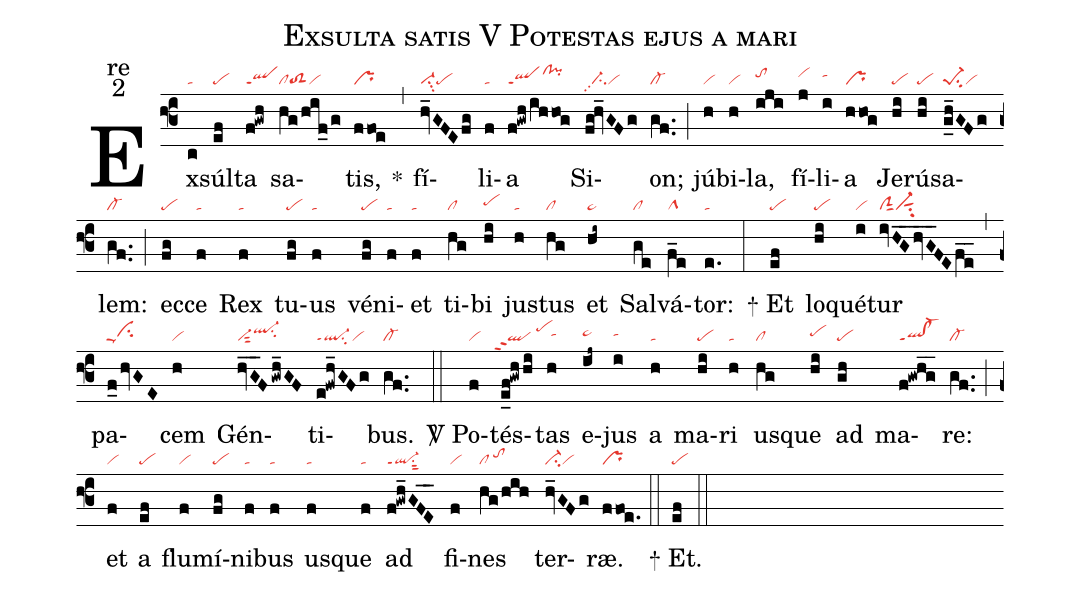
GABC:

name:Exsulta satis V Potestas ejus a mari;
office-part:re;
mode:2;
nabc-lines:1;
%%
(f3) Ex(c|ta)súl(ef|pe)ta(f!gwh|qlppt1) sa(hg/hif_/g|cltoS2vi)tis,(ffoe|pr) <sp>*</sp>(,) fí(hv_GFE/fg|vi-su3pe)li(f|ta)a(f!gwhihhog|qlppt1clhj!pihj) Si(fg!hv_GFg|//ci-pp2vi)on;(gf..|cl-) (;) jú(h|vi)bi(h|vi)la,(iji|tohi) fí(j|vihi)li(i|tahi)a(hhog|pr) Je(hi|pe)rú(hi|pe)sa(g_h_GFg|pe-1su2vi)lem:(gf..|cl-) (;) ec(fg|pe)ce(f|ta) Rex(f|ta) tu(fg|pe)us(f|ta) vé(fg|pe)ni(f|ta)et(f|ta) ti(hg|cl)bi(hi|pehh) jus(h|ta)tus(hg|cl) et(hi~|pe~) Sal(ge|cl)vá(f_e|clS1)tor:(e.|ta) (:)

<sp>+</sp> Et(ef|pe) lo(hi|pe)qué(i|vi)tur(ivH_G_hv_G_FEfe__|clSsut1vi-sut1su2) (,) pa(f_0/hvGE|cippu1)cem(h|vi) Gén(hv_G_Fgwh_GF|vi-sut2ql-hisu2)ti(e!fwh_GFg|ql-ppt1su2vi)bus.(gf..|cl-) (::)

<sp>V/</sp> Po(f|vi)tés(e_f!gwhhi|``qlppt2/pehj)tas(h|/tahh) e(ij~|pe~hh)jus(i|tahh) a(h|ta) ma(hi|pe)ri(h|ta) us(hg|cl)que(hi|pehh) ad(gh|pe) ma(f!gwhg__|ql!cl-ppt1)re:(gf..|cl-) (;) et(f|vi) a(ef|pe) flu(f|vi)mí(fg|pe)ni(f|ta)bus(f|ta) us(f|ta)que(f|ta) ad(f!gwh_GF_E_|ql-ppt1su1sut2) fi(f|vi)nes(hg/hih|cl/tohi) ter(hv_GFg|ci-vi)ræ.(ffoe.|pr) (::)

<sp>+</sp> Et.(ef|pe) (::)
